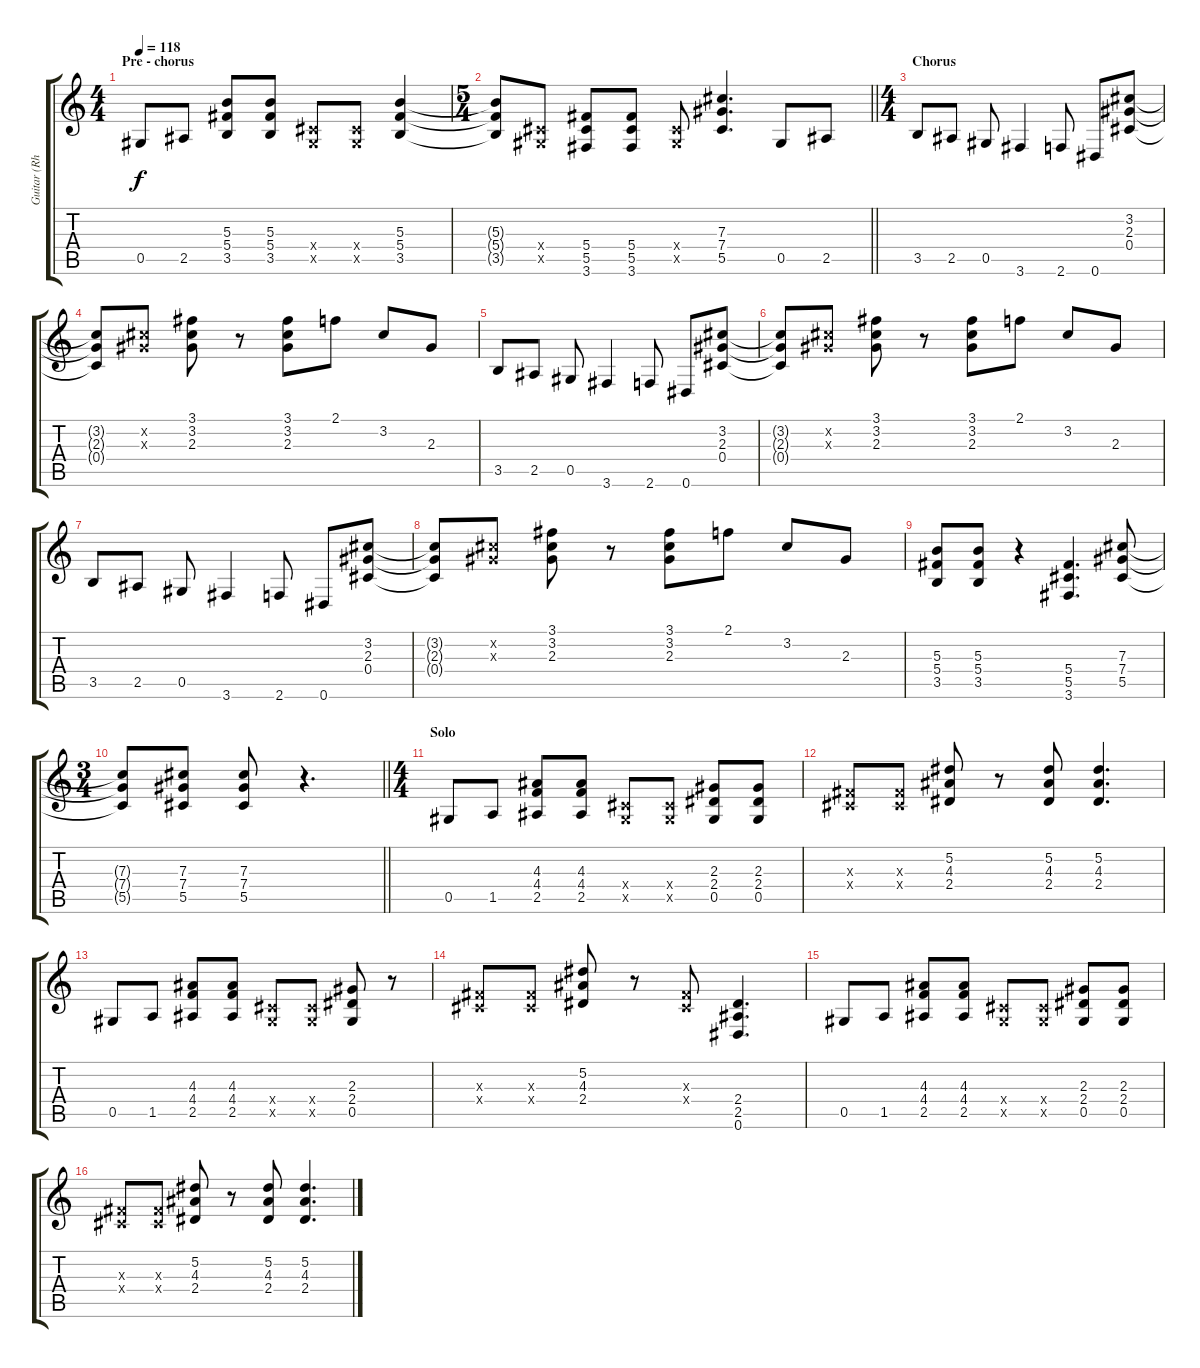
\track ("Guitar (Rhythm)" "Guitar (Rh") {instrument distortionguitar}
\staff {score tabs}
\tuning (Eb4 Bb3 Gb3 Db3 Ab2 Eb2) {hide}
\ts (4 4)
\section ("" "Pre - chorus")
\tempo 118
\clef g2
\ks c
0.5.8{dy f} 2.5.8 (5.3 5.4 3.5).8 (5.3 5.4 3.5).8 (0.4{x} 0.5{x}).8 (0.4{x} 0.5{x}).8 (5.3 5.4 3.5).4 |
\ts (5 4)
\barLineRight lightlight
(5.3{t} 5.4{t} 3.5{t}).8 (0.4{x} 0.5{x}).8 (5.4 5.5 3.6).8 (5.4 5.5 3.6).8 (0.4{x} 0.5{x}).8 (7.3 7.4 5.5).4{d} 0.5.8 2.5.8 |
\ts (4 4)
\section ("" "Chorus")
3.5.8 2.5.8 0.5.8 3.6.4 2.6.8 0.6.8 (3.2 2.3 0.4).8 |
(3.2{t} 2.3{t} 0.4{t}).8 (3.2{x} 2.3{x}).8 (3.1 3.2 2.3).8 r.8 (3.1 3.2 2.3).8 2.1.8 3.2.8 2.3.8 |
3.5.8 2.5.8 0.5.8 3.6.4 2.6.8 0.6.8 (3.2 2.3 0.4).8 |
(3.2{t} 2.3{t} 0.4{t}).8 (3.2{x} 2.3{x}).8 (3.1 3.2 2.3).8 r.8 (3.1 3.2 2.3).8 2.1.8 3.2.8 2.3.8 |
3.5.8 2.5.8 0.5.8 3.6.4 2.6.8 0.6.8 (3.2 2.3 0.4).8 |
(3.2{t} 2.3{t} 0.4{t}).8 (3.2{x} 2.3{x}).8 (3.1 3.2 2.3).8 r.8 (3.1 3.2 2.3).8 2.1.8 3.2.8 2.3.8 |
(5.3 5.4 3.5).8 (5.3 5.4 3.5).8 r.4 (5.4 5.5 3.6).4{d} (7.3 7.4 5.5).8 |
\ts (3 4)
\barLineRight lightlight
(7.3{t} 7.4{t} 5.5{t}).8 (7.3 7.4 5.5).8 (7.3 7.4 5.5).8 r.4{d} |
\ts (4 4)
\section ("" "Solo")
0.5.8 1.5.8 (4.3 4.4 2.5).8 (4.3 4.4 2.5).8 (0.4{x} 0.5{x}).8 (0.4{x} 0.5{x}).8 (2.3 2.4 0.5).8 (2.3 2.4 0.5).8 |
(0.3{x} 0.4{x}).8 (0.3{x} 0.4{x}).8 (5.2 4.3 2.4).8 r.8 (5.2 4.3 2.4).8 (5.2 4.3 2.4).4{d} |
0.5.8 1.5.8 (4.3 4.4 2.5).8 (4.3 4.4 2.5).8 (0.4{x} 0.5{x}).8 (0.4{x} 0.5{x}).8 (2.3 2.4 0.5).8 r.8 |
(0.3{x} 0.4{x}).8 (0.3{x} 0.4{x}).8 (5.2 4.3 2.4).8 r.8 (0.3{x} 0.4{x}).8 (2.4 2.5 0.6).4{d} |
0.5.8 1.5.8 (4.3 4.4 2.5).8 (4.3 4.4 2.5).8 (0.4{x} 0.5{x}).8 (0.4{x} 0.5{x}).8 (2.3 2.4 0.5).8 (2.3 2.4 0.5).8 |
(0.3{x} 0.4{x}).8 (0.3{x} 0.4{x}).8 (5.2 4.3 2.4).8 r.8 (5.2 4.3 2.4).8 (5.2 4.3 2.4).4{d}
